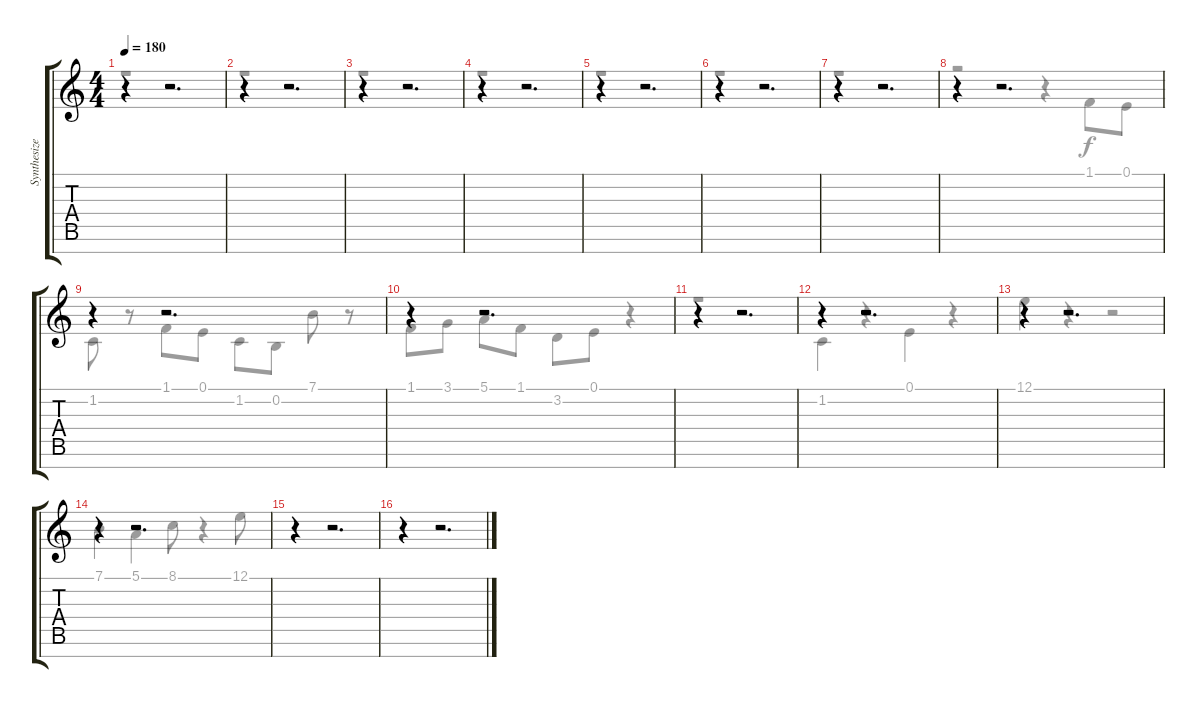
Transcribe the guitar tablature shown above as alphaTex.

\track ("Synthesizer (Staff 1)" "Synthesize") {instrument lead7fifths}
\staff {score tabs}
\tuning (E4 B3 G3 D3 A2 E2 B1) {hide}
\voice
\ts (4 4)
\tempo 180
\clef g2
\ks c
r.4{dy f} r.2{d} |
r.4 r.2{d} |
r.4 r.2{d} |
r.4 r.2{d} |
r.4 r.2{d} |
r.4 r.2{d} |
r.4 r.2{d} |
r.4 r.2{d} |
r.4 r.2{d} |
r.4 r.2{d} |
r.4 r.2{d} |
r.4 r.2{d} |
r.4 r.2{d} |
r.4 r.2{d} |
r.4 r.2{d} |
r.4 r.2{d}
\voice
\clef g2
\ottava regular
\simile none
\ks c
r.1{dy f} |
r.1 |
r.1 |
r.1 |
r.1 |
r.1 |
r.1 |
r.2 r.4 1.1.8 0.1.8 |
1.2.8 r.8 1.1.8 0.1.8 1.2.8 0.2.8 7.1.8 r.8 |
1.1.8 3.1.8 5.1.8 1.1.8 3.2.8 0.1.8 r.4 |
r.1 |
1.2.4 r.4 0.1.4 r.4 |
12.1.4 r.4 r.2 |
7.1.4 5.1.4 8.1.8 r.4 12.1.8 |
|
